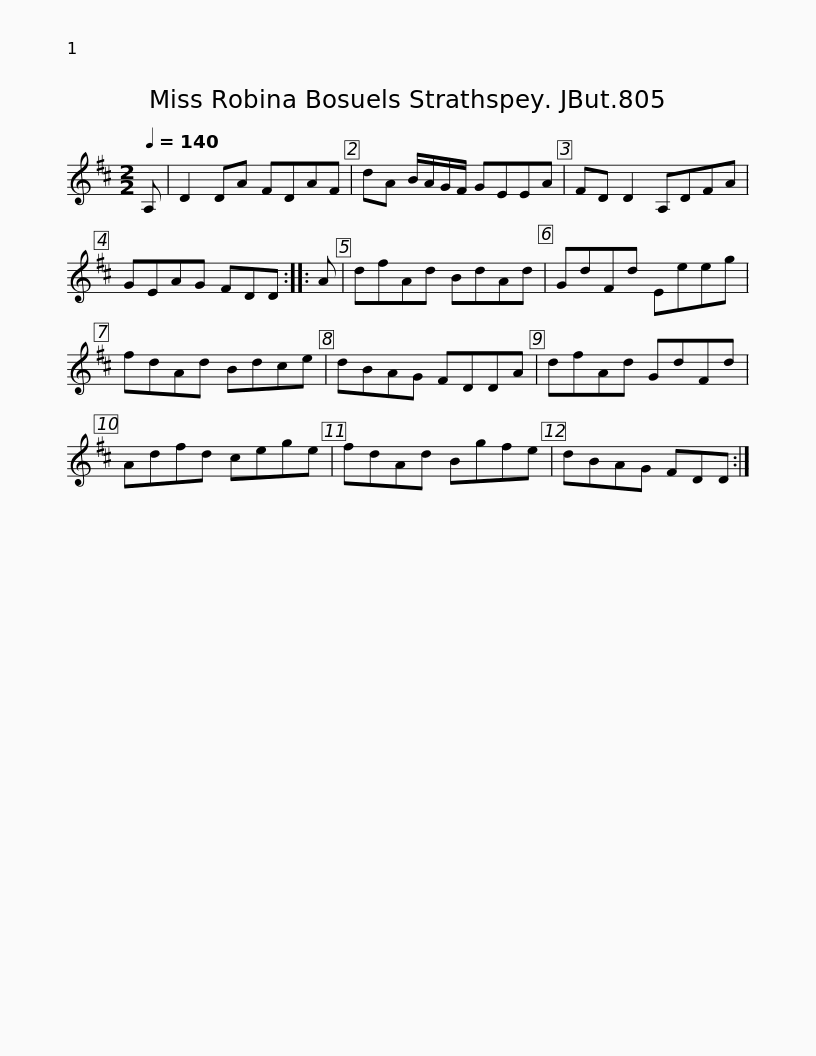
X:1
L:1/8
Q:1/4=140
M:2/2
I:linebreak $
K:D
V:1 treble
V:1
 A, | D2 DA FDAF | dA B/A/G/F/ GEEA | FD D2 A,DFA | GEAG FDD :: %5
 A | dfAd BdAd |$ GdFd Eeeg | fdAd Bdce | dBAG FDDA | %10
 dfAd GdFd | Adfd cege |$ fdAd Bgfe | dBAG FDD :| %14
